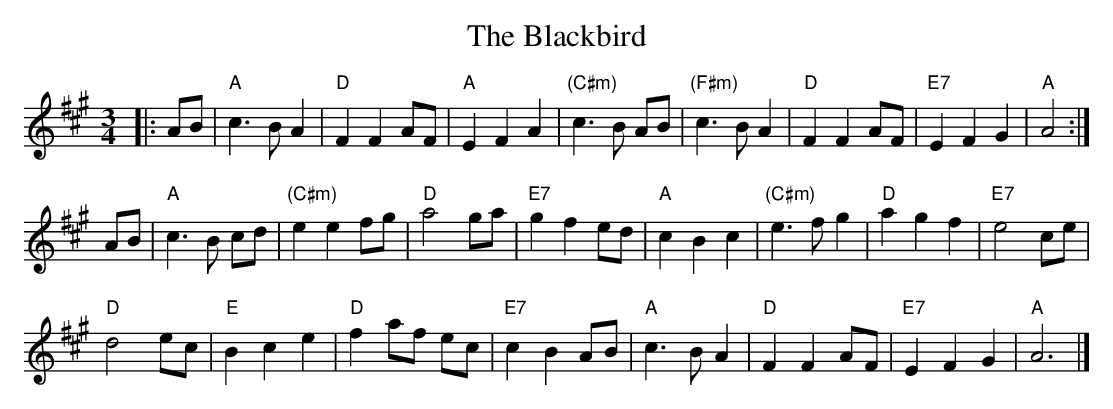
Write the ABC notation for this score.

X:1
T:The Blackbird
M:3/4
K:A
|: AB | "A"c3BA2 | "D"F2F2 AF | "A"E2 F2 A2 | "(C#m)"c3 B AB |\
 "(F#m)"c3BA2 | "D"F2F2 AF | "E7"E2 F2 G2 | "A"A4 :|
 AB | "A"c3B cd | "(C#m)"e2e2 fg | "D"a4 ga | "E7"g2 f2 ed |\
 "A"c2 B2 c2 | "(C#m)"e3 f g2 | "D"a2 g2 f2 | "E7"e4 ce |
 "D"d4 ec | "E"B2 c2 e2 | "D"f2 af ec | "E7"c2 B2 AB |\
 "A"c3BA2 | "D"F2F2 AF | "E7"E2 F2 G2 | "A"A6 |]
